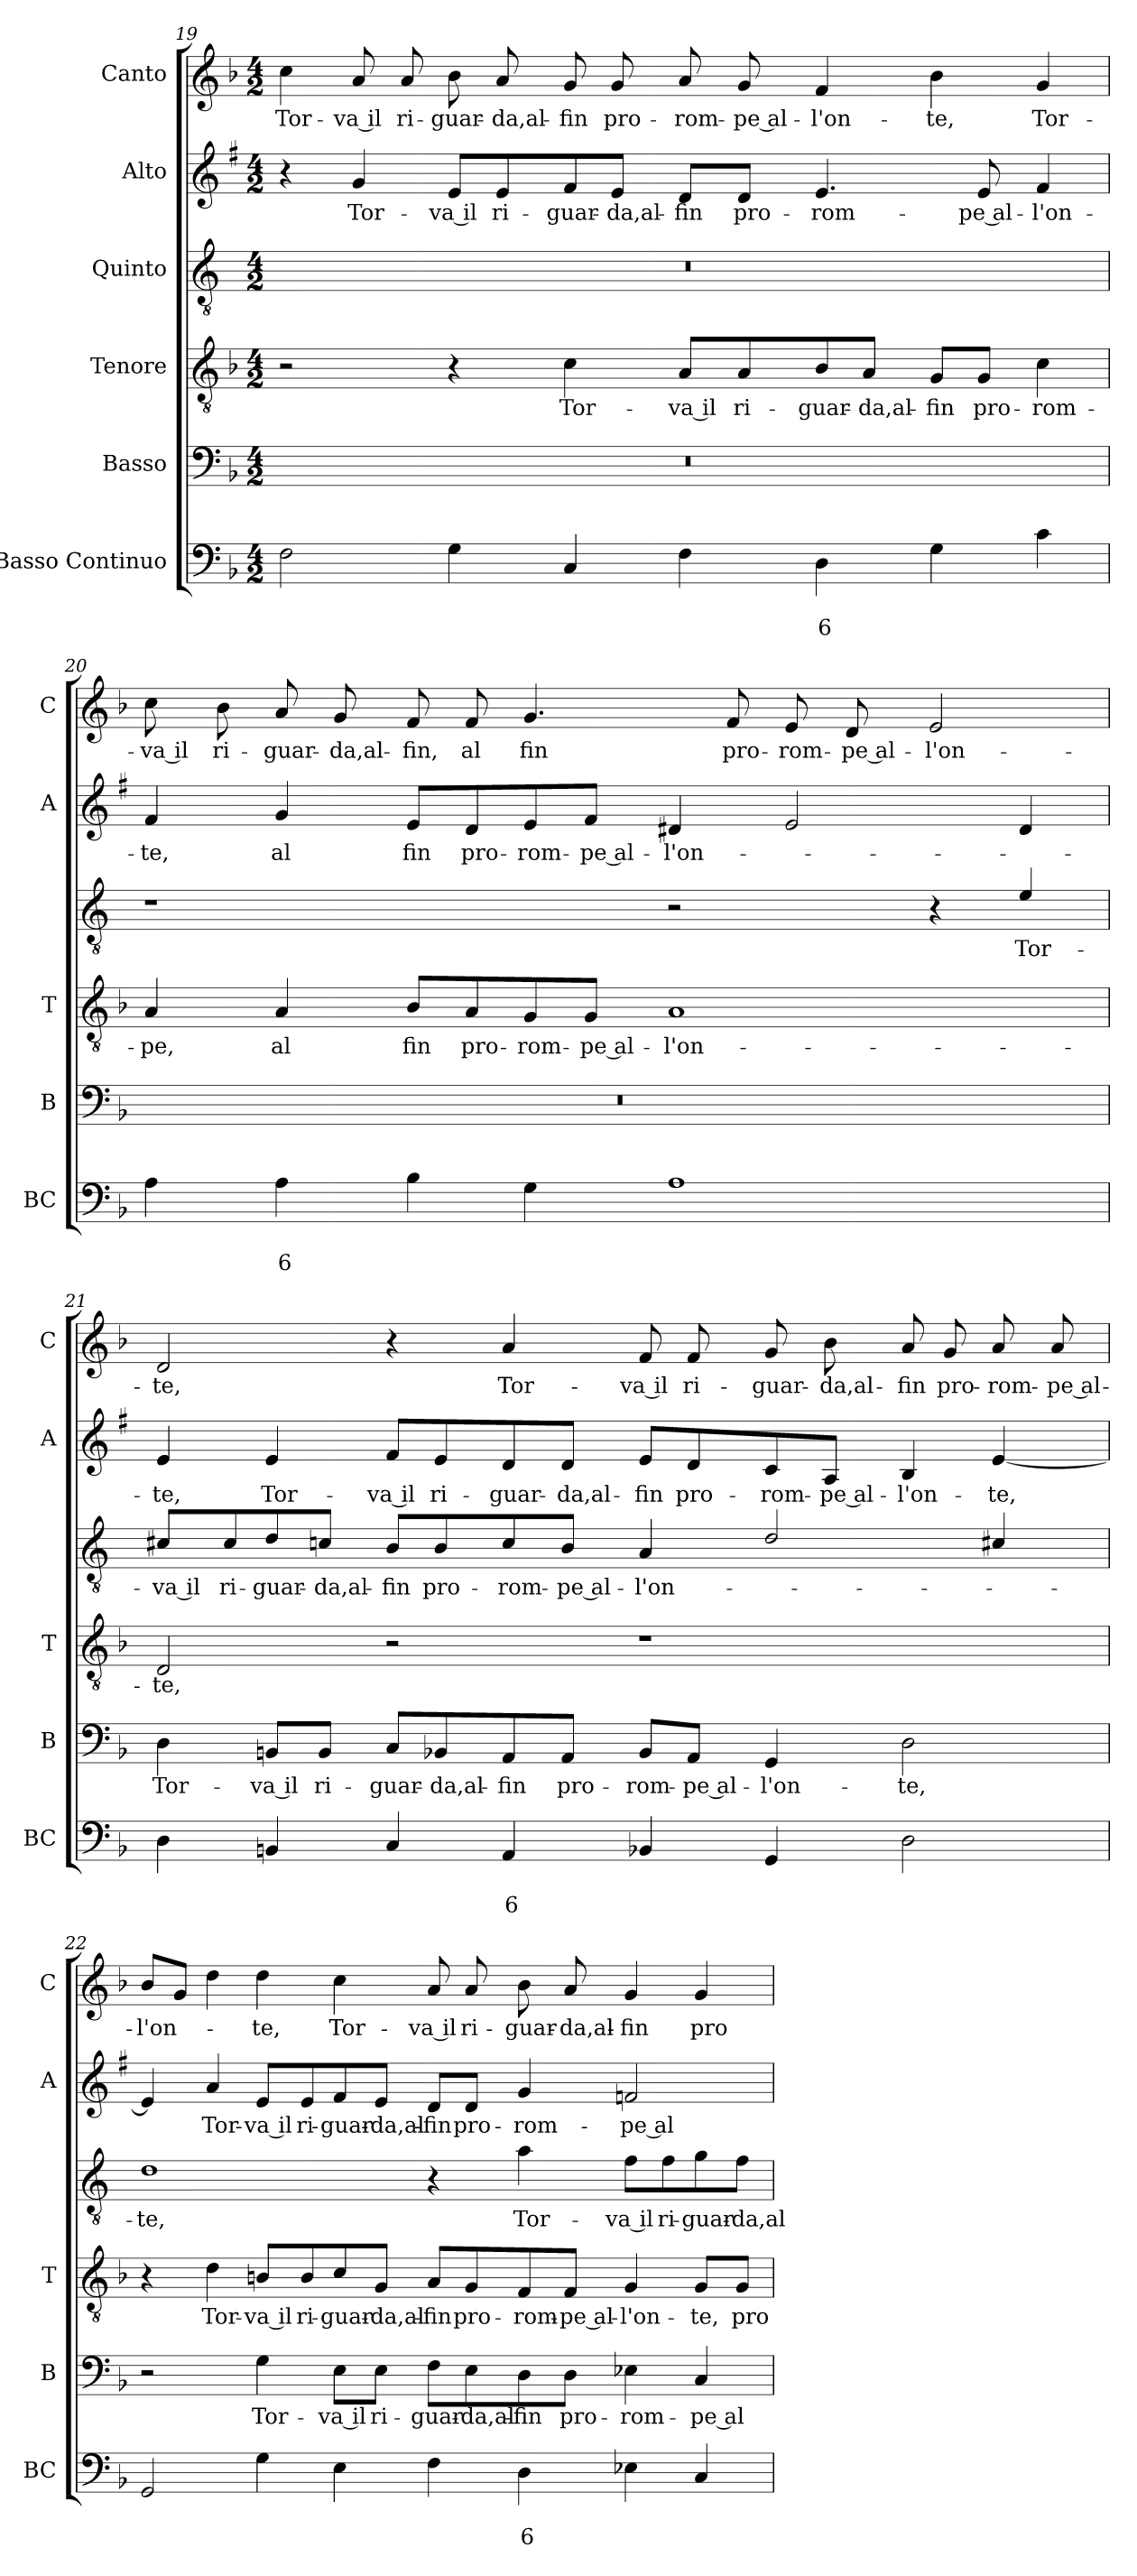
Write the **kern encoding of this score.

**kern	**text	**text	**kern	**text	**kern	**text	**kern	**text	**kern	**text	**kern	**text
*part6	*part6	*part6	*part5	*part5	*part4	*part4	*part3	*part3	*part2	*part2	*part1	*part1
*staff6	*staff6	*staff6	*staff5	*staff5	*staff4	*staff4	*staff3	*staff3	*staff2	*staff2	*staff1	*staff1
*I"Basso Continuo	*	*	*I"Basso	*	*I"Tenore	*	*I"Quinto	*	*I"Alto	*	*I"Canto	*
*I'BC	*	*	*I'B	*	*I'T	*	*	*	*I'A	*	*I'C	*
*clefF4	*	*	*clefF4	*	*clefGv2	*	*clefGv2	*	*clefG2	*	*clefG2	*
*	*	*	*	*	*	*	*ITrd4c7	*	*ITrd1c2	*	*	*
*k[b-]	*	*	*k[b-]	*	*k[b-]	*	*k[b-]	*	*k[b-]	*	*k[b-]	*
*F:	*	*	*F:	*	*F:	*	*F:	*	*F:	*	*F:	*
*M4/2	*	*	*M4/2	*	*M4/2	*	*M4/2	*	*M4/2	*	*M4/2	*
=19	=19	=19	=19	=19	=19	=19	=19	=19	=19	=19	=19	=19
!	!	!	!	!	!	!	!	!	!	!	!	!LO:LY:b
2F\	.	.	0r	.	2r	.	0r	.	4r	.	4cc\	Tor-
!	!	!	!	!	!	!	!	!	!	!LO:LY:b	!	!LO:LY:b
.	.	.	.	.	.	.	.	.	4f/	Tor-	8a/	-va il
!	!	!	!	!	!	!	!	!	!	!	!	!LO:LY:b
.	.	.	.	.	.	.	.	.	.	.	8a/	ri-
!	!	!	!	!	!	!	!	!	!	!LO:LY:b	!	!LO:LY:b
4G\	.	.	.	.	4r	.	.	.	8d/L	-va il	8b-\	-guar-
!	!	!	!	!	!	!	!	!	!	!LO:LY:b	!	!LO:LY:b
.	.	.	.	.	.	.	.	.	8d/	ri-	8a/	-da,al-
!	!	!	!	!	!	!LO:LY:b	!	!	!	!LO:LY:b	!	!LO:LY:b
4C/	.	.	.	.	4c\	Tor-	.	.	8e/	-guar-	8g/	-fin
!	!	!	!	!	!	!	!	!	!	!LO:LY:b	!	!LO:LY:b
.	.	.	.	.	.	.	.	.	8d/J	-da,al-	8g/	pro-
!	!	!	!	!	!	!LO:LY:b	!	!	!	!LO:LY:b	!	!LO:LY:b
4F\	.	.	.	.	8A/L	-va il	.	.	8c/L	-fin	8a/	-rom-
!	!	!	!	!	!	!LO:LY:b	!	!	!	!LO:LY:b	!	!LO:LY:b
.	.	.	.	.	8A/	ri-	.	.	8c/J	pro-	8g/	-pe al-
!	!	!LO:LY:b	!	!	!	!LO:LY:b	!	!	!	!LO:LY:b	!	!LO:LY:b
4D\	.	6	.	.	8B-/	-guar-	.	.	4.d/	-rom-	4f/	-l'on-
!	!	!	!	!	!	!LO:LY:b	!	!	!	!	!	!
.	.	.	.	.	8A/J	-da,al-	.	.	.	.	.	.
!	!	!	!	!	!	!LO:LY:b	!	!	!	!	!	!LO:LY:b
4G\	.	.	.	.	8G/L	-fin	.	.	.	.	4b-\	-te,
!	!	!	!	!	!	!LO:LY:b	!	!	!	!LO:LY:b	!	!
.	.	.	.	.	8G/J	pro-	.	.	8d/	-pe al-	.	.
!	!	!	!	!	!	!LO:LY:b	!	!	!	!LO:LY:b	!	!LO:LY:b
4c\	.	.	.	.	4c\	-rom-	.	.	4e/	-l'on-	4g/	Tor-
!!LO:PB:g=z
=20	=20	=20	=20	=20	=20	=20	=20	=20	=20	=20	=20	=20
!	!	!	!	!	!	!LO:LY:b	!	!	!	!LO:LY:b	!	!LO:LY:b
4A\	.	.	0r	.	4A/	-pe,	1r	.	4e/	-te,	8cc\	-va il
!	!	!	!	!	!	!	!	!	!	!	!	!LO:LY:b
.	.	.	.	.	.	.	.	.	.	.	8b-\	ri-
!	!	!LO:LY:b	!	!	!	!LO:LY:b	!	!	!	!LO:LY:b	!	!LO:LY:b
4A\	.	6	.	.	4A/	al	.	.	4f/	al	8a/	-guar-
!	!	!	!	!	!	!	!	!	!	!	!	!LO:LY:b
.	.	.	.	.	.	.	.	.	.	.	8g/	-da,al-
!	!	!	!	!	!	!LO:LY:b	!	!	!	!LO:LY:b	!	!LO:LY:b
4B-\	.	.	.	.	8B-/L	fin	.	.	8d/L	fin	8f/	-fin,
!	!	!	!	!	!	!LO:LY:b	!	!	!	!LO:LY:b	!	!LO:LY:b
.	.	.	.	.	8A/	pro-	.	.	8c/	pro-	8f/	al
!	!	!	!	!	!	!LO:LY:b	!	!	!	!LO:LY:b	!	!LO:LY:b
4G\	.	.	.	.	8G/	-rom-	.	.	8d/	-rom-	4.g/	fin
!	!	!	!	!	!	!LO:LY:b	!	!	!	!LO:LY:b	!	!
.	.	.	.	.	8G/J	-pe al-	.	.	8e/J	-pe al-	.	.
!	!	!	!	!	!	!LO:LY:b	!	!	!	!LO:LY:b	!	!
1A	.	.	.	.	1A	-l'on-	2r	.	4c#X/	-l'on-	.	.
!	!	!	!	!	!	!	!	!	!	!	!	!LO:LY:b
.	.	.	.	.	.	.	.	.	.	.	8f/	pro-
!	!	!	!	!	!	!	!	!	!	!	!	!LO:LY:b
.	.	.	.	.	.	.	.	.	2d/	.	8e/	-rom-
!	!	!	!	!	!	!	!	!	!	!	!	!LO:LY:b
.	.	.	.	.	.	.	.	.	.	.	8d/	-pe al-
!	!	!	!	!	!	!	!	!	!	!	!	!LO:LY:b
.	.	.	.	.	.	.	4r	.	.	.	2e/	-l'on-
!	!	!	!	!	!	!	!	!LO:LY:b	!	!	!	!
.	.	.	.	.	.	.	4A/	Tor-	4c#/	.	.	.
!!LO:LB:g=z
=21	=21	=21	=21	=21	=21	=21	=21	=21	=21	=21	=21	=21
!	!	!	!	!LO:LY:b	!	!LO:LY:b	!	!LO:LY:b	!	!LO:LY:b	!	!LO:LY:b
4D\	.	.	4D\	Tor-	2D/	-te,	8F#X/L	-va il	4d/	-te,	2d/	-te,
!	!	!	!	!	!	!	!	!LO:LY:b	!	!	!	!
.	.	.	.	.	.	.	8F#/	ri-	.	.	.	.
!	!	!	!	!LO:LY:b	!	!	!	!LO:LY:b	!	!LO:LY:b	!	!
4BBn/	.	.	8BBn/L	-va il	.	.	8G/	-guar-	4d/	Tor-	.	.
!	!	!	!	!LO:LY:b	!	!	!	!LO:LY:b	!	!	!	!
.	.	.	8BB/J	ri-	.	.	8Fn/J	-da,al-	.	.	.	.
!	!	!	!	!LO:LY:b	!	!	!	!LO:LY:b	!	!LO:LY:b	!	!
4C/	.	.	8C/L	-guar-	2r	.	8E/L	-fin	8e/L	-va il	4r	.
!	!	!	!	!LO:LY:b	!	!	!	!LO:LY:b	!	!LO:LY:b	!	!
.	.	.	8BB-X/	-da,al-	.	.	8E/	pro-	8d/	ri-	.	.
!	!	!LO:LY:b	!	!LO:LY:b	!	!	!	!LO:LY:b	!	!LO:LY:b	!	!LO:LY:b
4AA/	.	6	8AA/	-fin	.	.	8F/	-rom-	8c/	-guar-	4a/	Tor-
!	!	!	!	!LO:LY:b	!	!	!	!LO:LY:b	!	!LO:LY:b	!	!
.	.	.	8AA/J	pro-	.	.	8E/J	-pe al-	8c/J	-da,al-	.	.
!	!	!	!	!LO:LY:b	!	!	!	!LO:LY:b	!	!LO:LY:b	!	!LO:LY:b
4BB-X/	.	.	8BB-/L	-rom-	1r	.	4D/	-l'on-	8d/L	-fin	8f/	-va il
!	!	!	!	!LO:LY:b	!	!	!	!	!	!LO:LY:b	!	!LO:LY:b
.	.	.	8AA/J	-pe al-	.	.	.	.	8c/	pro-	8f/	ri-
!	!	!	!	!LO:LY:b	!	!	!	!	!	!LO:LY:b	!	!LO:LY:b
4GG/	.	.	4GG/	-l'on-	.	.	2G/	.	8B-/	-rom-	8g/	-guar-
!	!	!	!	!	!	!	!	!	!	!LO:LY:b	!	!LO:LY:b
.	.	.	.	.	.	.	.	.	8G/J	-pe al-	8b-\	-da,al-
!	!	!	!	!LO:LY:b	!	!	!	!	!	!LO:LY:b	!	!LO:LY:b
2D\	.	.	2D\	-te,	.	.	.	.	4A/	-l'on-	8a/	-fin
!	!	!	!	!	!	!	!	!	!	!	!	!LO:LY:b
.	.	.	.	.	.	.	.	.	.	.	8g/	pro-
!	!	!	!	!	!	!	!	!	!	!LO:LY:b	!	!LO:LY:b
.	.	.	.	.	.	.	4F#X/	.	[4d/	-te,	8a/	-rom-
!	!	!	!	!	!	!	!	!	!	!	!	!LO:LY:b
.	.	.	.	.	.	.	.	.	.	.	8a/	-pe al-
!!LO:LB:g=z
=22	=22	=22	=22	=22	=22	=22	=22	=22	=22	=22	=22	=22
!	!	!	!	!	!	!	!	!LO:LY:b	!	!	!	!LO:LY:b
2GG/	.	.	2r	.	4r	.	1G	-te,	4d/]	.	8b-/L	-l'on-
.	.	.	.	.	.	.	.	.	.	.	8g/J	.
!	!	!	!	!	!	!LO:LY:b	!	!	!	!LO:LY:b	!	!
.	.	.	.	.	4d\	Tor-	.	.	4g/	Tor-	4dd\	.
!	!	!	!	!LO:LY:b	!	!LO:LY:b	!	!	!	!LO:LY:b	!	!LO:LY:b
4G\	.	.	4G\	Tor-	8Bn/L	-va il	.	.	8d/L	-va il	4dd\	-te,
!	!	!	!	!	!	!LO:LY:b	!	!	!	!LO:LY:b	!	!
.	.	.	.	.	8B/	ri-	.	.	8d/	ri-	.	.
!	!	!	!	!LO:LY:b	!	!LO:LY:b	!	!	!	!LO:LY:b	!	!LO:LY:b
4E\	.	.	8E\L	-va il	8c/	-guar-	.	.	8e/	-guar-	4cc\	Tor-
!	!	!	!	!LO:LY:b	!	!LO:LY:b	!	!	!	!LO:LY:b	!	!
.	.	.	8E\J	ri-	8G/J	-da,al-	.	.	8d/J	-da,al-	.	.
!	!	!	!	!LO:LY:b	!	!LO:LY:b	!	!	!	!LO:LY:b	!	!LO:LY:b
4F\	.	.	8F\L	-guar-	8A/L	-fin	4r	.	8c/L	-fin	8a/	-va il
!	!	!	!	!LO:LY:b	!	!LO:LY:b	!	!	!	!LO:LY:b	!	!LO:LY:b
.	.	.	8E\	-da,al-	8G/	pro-	.	.	8c/J	pro-	8a/	ri-
!	!	!LO:LY:b	!	!LO:LY:b	!	!LO:LY:b	!	!LO:LY:b	!	!LO:LY:b	!	!LO:LY:b
4D\	.	6	8D\	-fin	8F/	-rom-	4d\	Tor-	4f/	-rom-	8b-\	-guar-
!	!	!	!	!LO:LY:b	!	!LO:LY:b	!	!	!	!	!	!LO:LY:b
.	.	.	8D\J	pro-	8F/J	-pe al-	.	.	.	.	8a/	-da,al-
!	!	!	!	!LO:LY:b	!	!LO:LY:b	!	!LO:LY:b	!	!LO:LY:b	!	!LO:LY:b
4E-X\	.	.	4E-X\	-rom-	4G/	-l'on-	8B-\L	-va il	2e-X/	-pe al-	4g/	-fin
!	!	!	!	!	!	!	!	!LO:LY:b	!	!	!	!
.	.	.	.	.	.	.	8B-\	ri-	.	.	.	.
!	!	!	!	!LO:LY:b	!	!LO:LY:b	!	!LO:LY:b	!	!	!	!LO:LY:b
4C/	.	.	4C/	-pe al-	8G/L	-te,	8c\	-guar-	.	.	4g/	pro-
!	!	!	!	!	!	!LO:LY:b	!	!LO:LY:b	!	!	!	!
.	.	.	.	.	8G/J	pro-	8B-\J	-da,al-	.	.	.	.
=	=	=	=	=	=	=	=	=	=	=	=	=
*-	*-	*-	*-	*-	*-	*-	*-	*-	*-	*-	*-	*-
